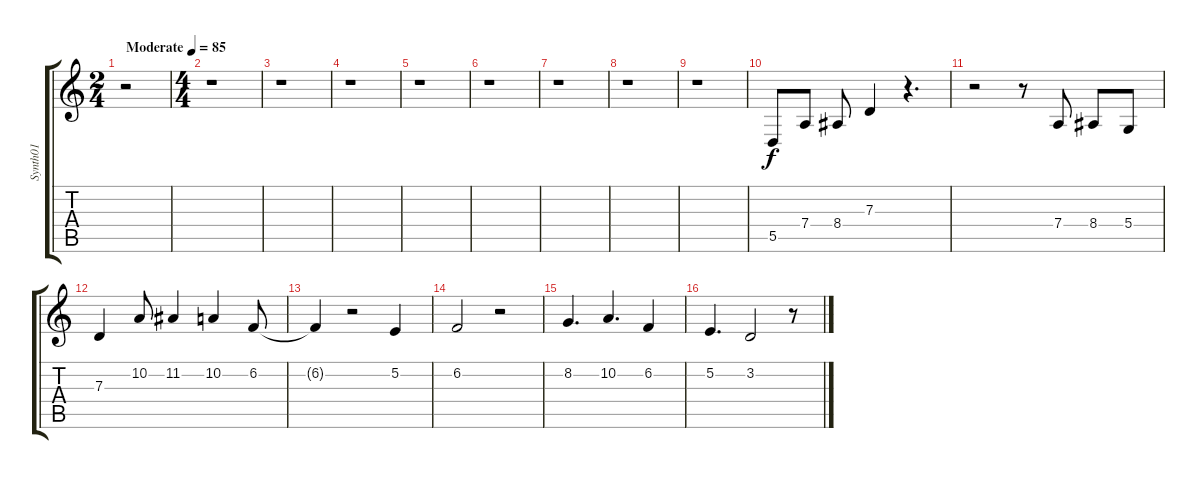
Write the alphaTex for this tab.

\track ("Synth01" "Synth01") {instrument fx5brightness}
\staff {score tabs}
\tuning (E4 B3 G3 D3 A2 D2) {hide}
\ts (2 4)
\tempo (85 "Moderate")
\clef g2
\ks c
r.2{dy f instrument fx5brightness} |
\ts (4 4)
r.1 |
r.1 |
r.1 |
r.1 |
r.1 |
r.1 |
r.1 |
r.1 |
5.5.8 7.4.8 8.4.8 7.3.4 r.4{d} |
r.2 r.8 7.4.8 8.4.8 5.4.8 |
7.3.4 10.2.8 11.2.4 10.2.4 6.2.8 |
6.2{t}.4 r.2 5.2.4 |
6.2.2 r.2 |
8.2.4{d} 10.2.4{d} 6.2.4 |
5.2.4{d} 3.2.2 r.8
